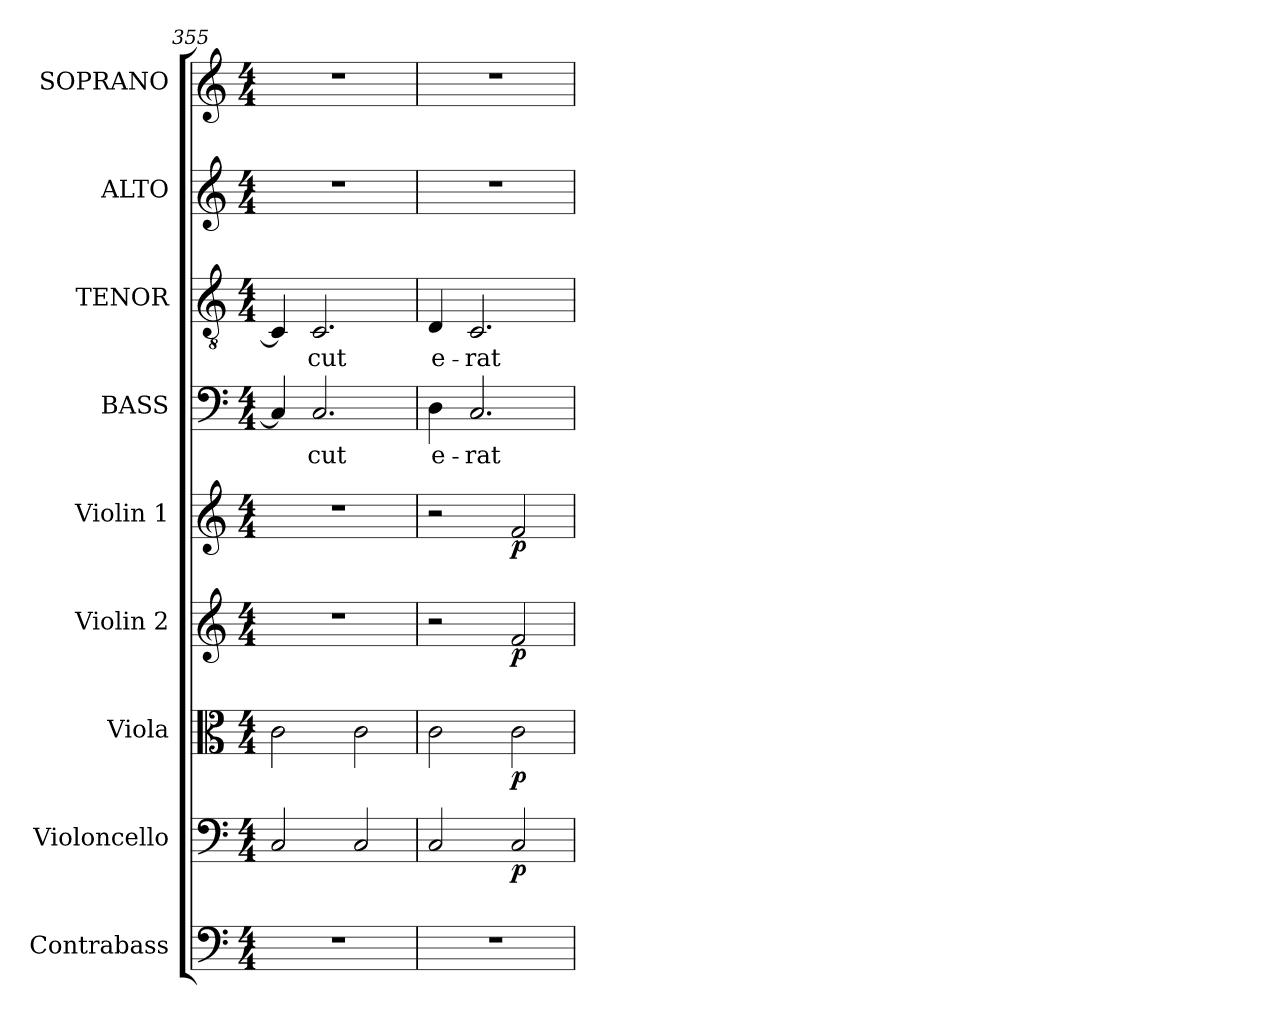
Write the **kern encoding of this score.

**kern	**kern	**dynam	**kern	**dynam	**kern	**dynam	**kern	**dynam	**kern	**text	**kern	**text	**kern	**kern
*part9	*part8	*part8	*part7	*part7	*part6	*part6	*part5	*part5	*part4	*part4	*part3	*part3	*part2	*part1
*staff9	*staff8	*staff8	*staff7	*staff7	*staff6	*staff6	*staff5	*staff5	*staff4	*staff4	*staff3	*staff3	*staff2	*staff1
*I"Contrabass	*I"Violoncello	*	*I"Viola	*	*I"Violin 2	*	*I"Violin 1	*	*I"BASS	*	*I"TENOR	*	*I"ALTO	*I"SOPRANO
*I'Cb.	*I'Vc.	*	*I'Vla.	*	*I'Vln. 2	*	*I'Vln. 1	*	*I'B.	*	*I'T.	*	*I'A.	*I'S.
*clefF4	*clefF4	*	*clefC3	*	*clefG2	*	*clefG2	*	*clefF4	*	*clefGv2	*	*clefG2	*clefG2
*ITrd7c12	*	*	*	*	*	*	*	*	*	*	*ITrd7c12	*	*	*
*k[]	*k[]	*	*k[]	*	*k[]	*	*k[]	*	*k[]	*	*k[]	*	*k[]	*k[]
*C:	*C:	*	*C:	*	*C:	*	*C:	*	*C:	*	*C:	*	*C:	*C:
*M4/4	*M4/4	*	*M4/4	*	*M4/4	*	*M4/4	*	*M4/4	*	*M4/4	*	*M4/4	*M4/4
=355	=355	=355	=355	=355	=355	=355	=355	=355	=355	=355	=355	=355	=355	=355
1r	2Ci/	.	2ci\	.	1r	.	1r	.	4Ci/]	.	4CCi/]	.	1r	1r
!	!	!	!	!	!	!	!	!	!	!LO:LY:b:color=#000000	!	!	!	!
!	!	!	!	!	!	!	!	!	!	!	!	!LO:LY:b:color=#000000	!	!
.	.	.	.	.	.	.	.	.	2.Ci/	-cut	2.CCi/	-cut	.	.
.	2Ci/	.	2ci\	.	.	.	.	.	.	.	.	.	.	.
=356	=356	=356	=356	=356	=356	=356	=356	=356	=356	=356	=356	=356	=356	=356
!	!	!	!	!	!	!	!	!	!	!LO:LY:b:color=#000000	!	!	!	!
!	!	!	!	!	!	!	!	!	!	!	!	!LO:LY:b:color=#000000	!	!
1r	2Ci/	.	2ci\	.	2r	.	2r	.	4Di\	e-	4DDi/	e-	1r	1r
!	!	!	!	!	!	!	!	!	!	!LO:LY:b:color=#000000	!	!	!	!
!	!	!	!	!	!	!	!	!	!	!	!	!LO:LY:b:color=#000000	!	!
.	.	.	.	.	.	.	.	.	2.Ci/	-rat	2.CCi/	-rat	.	.
.	2Ci/	p	2ci\	p	2fi/	p	2fi/	p	.	.	.	.	.	.
=	=	=	=	=	=	=	=	=	=	=	=	=	=	=
*-	*-	*-	*-	*-	*-	*-	*-	*-	*-	*-	*-	*-	*-	*-
